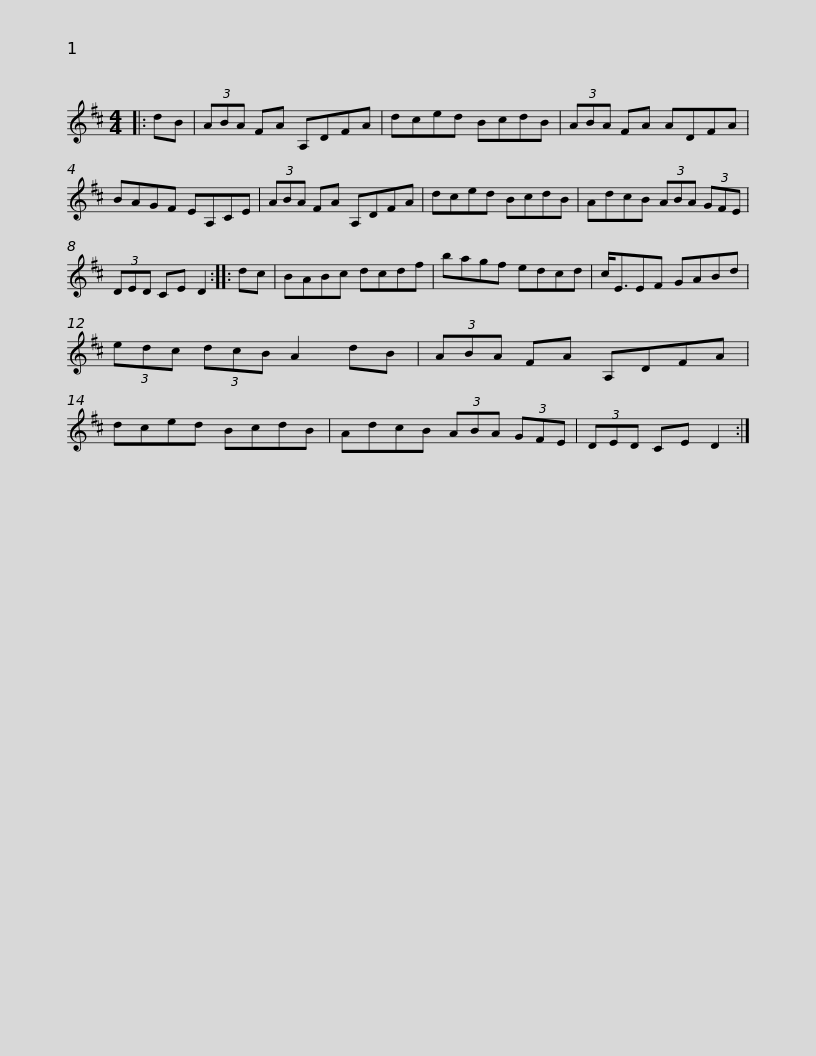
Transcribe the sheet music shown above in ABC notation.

X:1
L:1/8
M:4/4
I:linebreak $
K:D
V:1 treble
V:1
|: dB | (3ABA FA A,DFA | dced BcdB | (3ABA FA ADFA | BAGF EA,CE |$ %5
 (3ABA FA A,DFA | dced BcdB | AdcB (3ABA (3GFE | (3DED CE D2 :: dc | %10
 BABc dcdf |$ bagf edcd | c<EEF GABd | (3edc (3dcB A2 dB | (3ABA FA A,DFA | %15
 dced BcdB |$ AdcB (3ABA (3GFE | (3DED CE D2 :| %18
